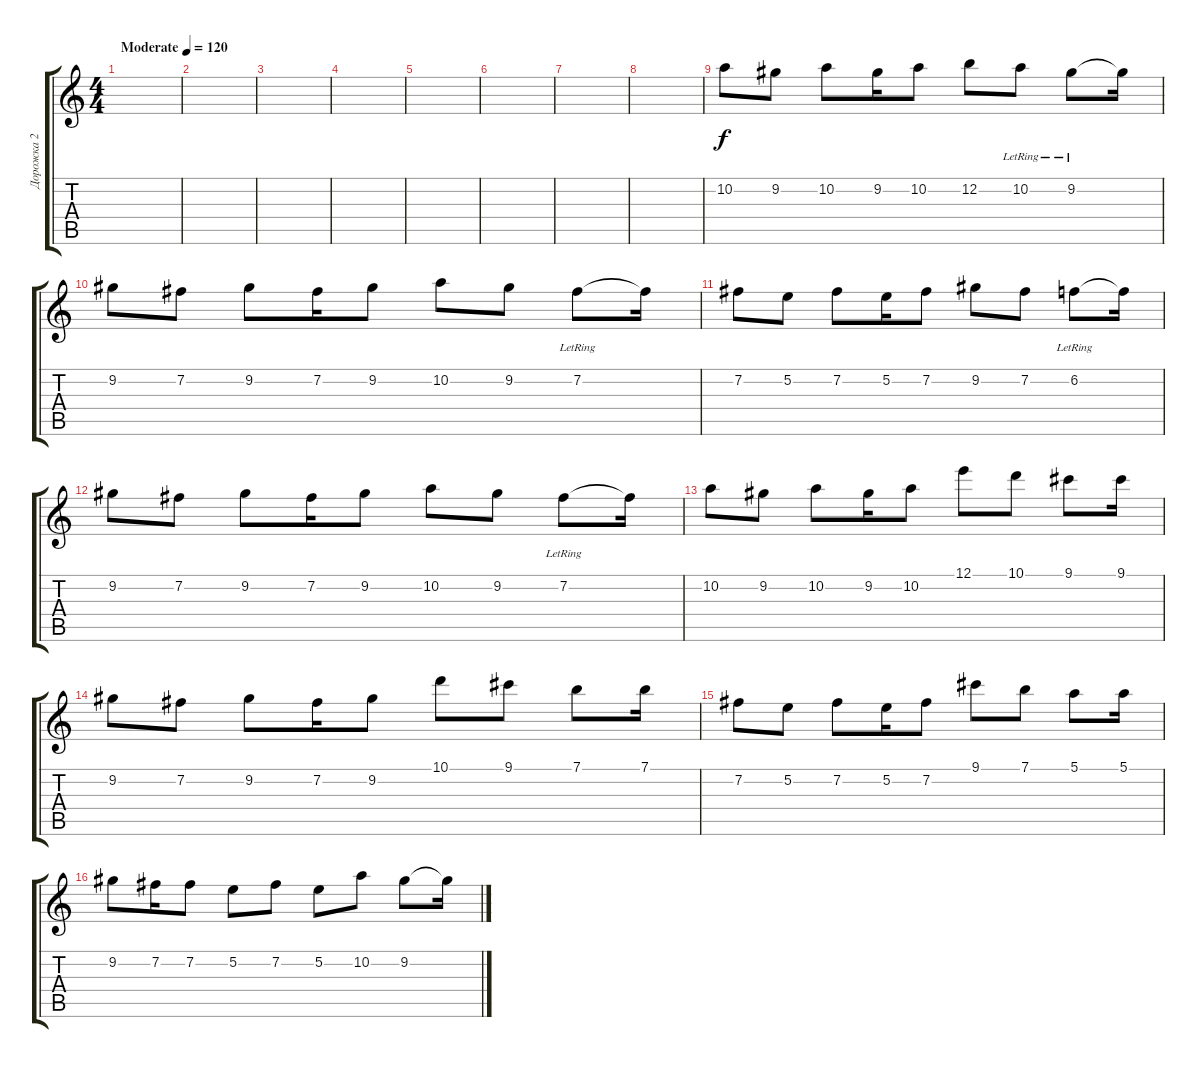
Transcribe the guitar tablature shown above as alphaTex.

\track ("Дорожка 2" "Дорожка 2") {instrument acousticguitarnylon}
\staff {score tabs}
\tuning (E4 B3 G3 D3 A2 E2) {hide}
\ts (4 4)
\tempo (120 "Moderate")
\clef g2
\ks c
|
|
|
|
|
|
|
|
10.2.8 9.2.8 10.2.8 9.2.16 10.2.8 12.2.8 10.2{lr}.8 9.2{lr}.8 9.2{t}.16 |
9.2.8 7.2.8 9.2.8 7.2.16 9.2.8 10.2.8 9.2.8 7.2{lr}.8 7.2{t}.16 |
7.2.8 5.2.8 7.2.8 5.2.16 7.2.8 9.2.8 7.2.8 6.2{lr}.8 6.2{t}.16 |
9.2.8 7.2.8 9.2.8 7.2.16 9.2.8 10.2.8 9.2.8 7.2{lr}.8 7.2{t}.16 |
10.2.8 9.2.8 10.2.8 9.2.16 10.2.8 12.1.8 10.1.8 9.1.8 9.1.16 |
9.2.8 7.2.8 9.2.8 7.2.16 9.2.8 10.1.8 9.1.8 7.1.8 7.1.16 |
7.2.8 5.2.8 7.2.8 5.2.16 7.2.8 9.1.8 7.1.8 5.1.8 5.1.16 |
9.2.8 7.2.16 7.2.8 5.2.8 7.2.8 5.2.8 10.2.8 9.2.8 9.2{t}.16
